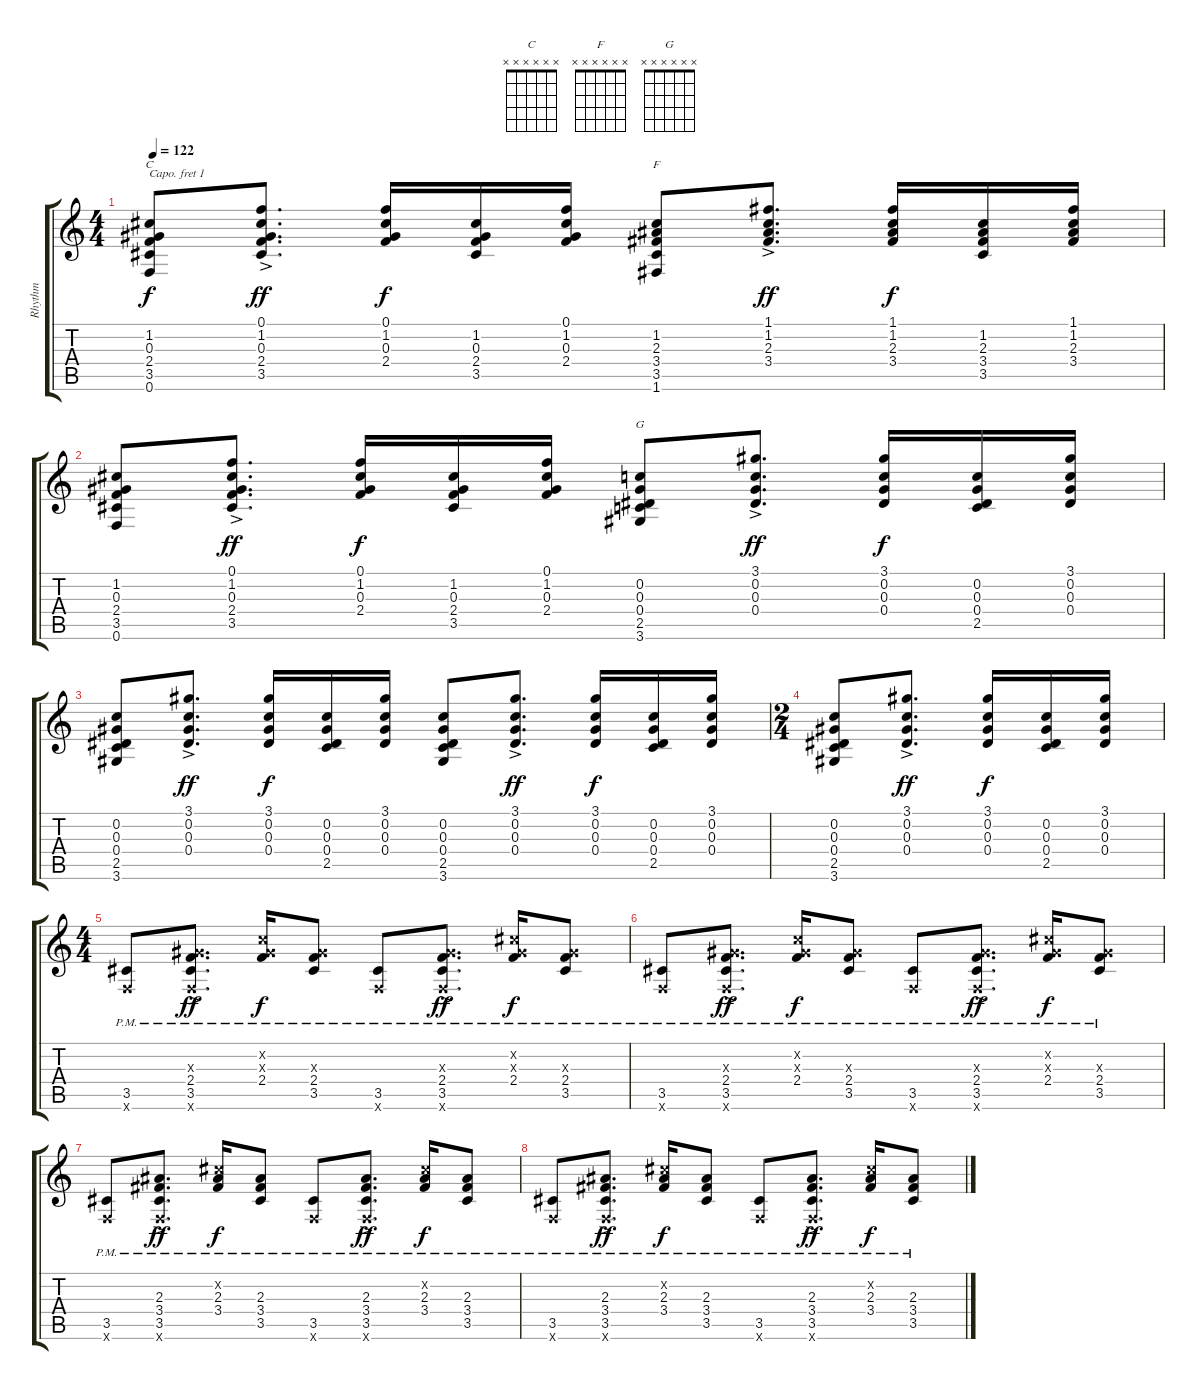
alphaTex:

\track ("Rhythm" "Rhythm") {instrument acousticguitarsteel}
\staff {score tabs}
\capo 1
\tuning (E4 B3 G3 D3 A2 E2) {hide}
\chord ("C" x x x x x x)
\chord ("F" x x x x x x)
\chord ("G" x x x x x x)
\ts (4 4)
\tempo 122
\clef g2
\ks c
(1.2 0.3 2.4 3.5 0.6).8{ch "C" dy f} (0.1 1.2{ac} 0.3 2.4 3.5).8{d dy ff} (0.1 1.2 0.3 2.4).16{dy f} (1.2 0.3 2.4 3.5).16 (0.1 1.2 0.3 2.4).16 (1.2 2.3 3.4 3.5 1.6).8{ch "F"} (1.1 1.2 2.3{ac} 3.4).8{d dy ff} (1.1 1.2 2.3 3.4).16{dy f} (1.2 2.3 3.4 3.5).16 (1.1 1.2 2.3 3.4).16 |
(1.2 0.3 2.4 3.5 0.6).8 (0.1 1.2 0.3{ac} 2.4 3.5).8{d dy ff} (0.1 1.2 0.3 2.4).16{dy f} (1.2 0.3 2.4 3.5).16 (0.1 1.2 0.3 2.4).16 (0.2 0.3 0.4 2.5 3.6).8{ch "G"} (3.1 0.2 0.3{ac} 0.4).8{d dy ff} (3.1 0.2 0.3 0.4).16{dy f} (0.2 0.3 0.4 2.5).16 (3.1 0.2 0.3 0.4).16 |
(0.2 0.3 0.4 2.5 3.6).8 (3.1 0.2{ac} 0.3 0.4).8{d dy ff} (3.1 0.2 0.3 0.4).16{dy f} (0.2 0.3 0.4 2.5).16 (3.1 0.2 0.3 0.4).16 (0.2 0.3 0.4 2.5 3.6).8 (3.1 0.2{ac} 0.3 0.4).8{d dy ff} (3.1 0.2 0.3 0.4).16{dy f} (0.2 0.3 0.4 2.5).16 (3.1 0.2 0.3 0.4).16 |
\ts (2 4)
(0.2 0.3 0.4 2.5 3.6).8 (3.1 0.2{ac} 0.3 0.4).8{d dy ff} (3.1 0.2 0.3 0.4).16{dy f} (0.2 0.3 0.4 2.5).16 (3.1 0.2 0.3 0.4).16 |
\ts (4 4)
(3.5{pm} 0.6{pm x}).8 (0.3{ac pm x} 2.4{pm} 3.5{pm} 0.6{pm x}).8{d dy ff} (0.2{x} 0.3{pm x} 2.4{pm}).16{dy f} (0.3{pm x} 2.4{pm} 3.5{pm}).8 (3.5{pm} 0.6{pm x}).8 (0.3{pm x} 2.4{pm} 3.5{ac pm} 0.6{pm x}).8{d dy ff} (1.2{pm x} 0.3{pm x} 2.4{pm}).16{dy f} (0.3{pm x} 2.4{pm} 3.5{pm}).8 |
(3.5{pm} 0.6{pm x}).8 (0.3{ac pm x} 2.4{pm} 3.5{pm} 0.6{pm x}).8{d dy ff} (0.2{x} 0.3{pm x} 2.4{pm}).16{dy f} (0.3{pm x} 2.4{pm} 3.5{pm}).8 (3.5{pm} 0.6{pm x}).8 (0.3{pm x} 2.4{pm} 3.5{ac pm} 0.6{pm x}).8{d dy ff} (1.2{pm x} 0.3{pm x} 2.4{pm}).16{dy f} (0.3{pm x} 2.4{pm} 3.5{pm}).8 |
(3.5{pm} 0.6{pm x}).8 (2.3{ac pm} 3.4{pm} 3.5{pm} 0.6{pm x}).8{d dy ff} (1.2{pm x} 2.3 3.4{pm}).16{dy f} (2.3{pm} 3.4{pm} 3.5{pm}).8 (3.5{pm} 0.6{pm x}).8 (2.3{pm} 3.4{pm} 3.5{ac pm} 0.6{pm x}).8{d dy ff} (1.2{pm x} 2.3 3.4{pm}).16{dy f} (2.3{pm} 3.4{pm} 3.5{pm}).8 |
(3.5{pm} 0.6{pm x}).8 (2.3{pm} 3.4{ac pm} 3.5{pm} 0.6{pm x}).8{d dy ff} (1.2{pm x} 2.3 3.4{pm}).16{dy f} (2.3{pm} 3.4{pm} 3.5{pm}).8 (3.5{pm} 0.6{pm x}).8 (2.3{pm} 3.4{ac pm} 3.5{pm} 0.6{pm x}).8{d dy ff} (1.2{pm x} 2.3 3.4{pm}).16{dy f} (2.3{pm} 3.4{pm} 3.5{pm}).8
